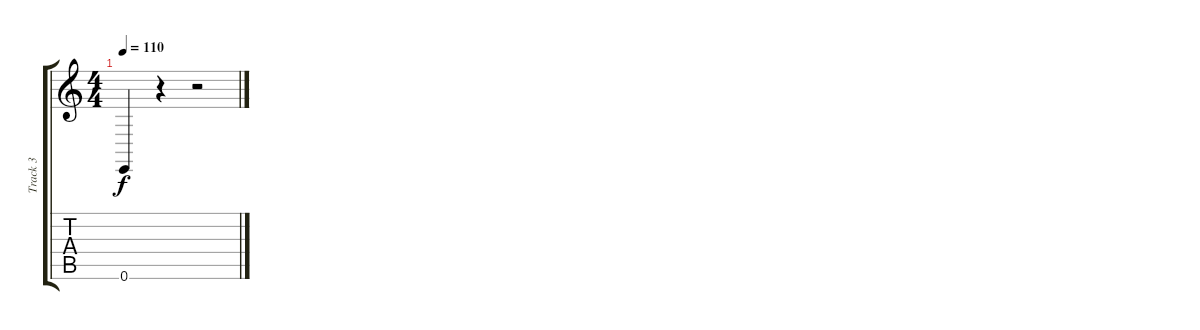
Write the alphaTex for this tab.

\track ("Track 3" "Track 3") {instrument stringensemble1}
\staff {score tabs}
\tuning (E4 B3 G3 D3 A2 E2) {hide}
\ts (4 4)
\tempo 110
\clef g2
\ks c
0.6.4{dy f} r.4 r.2
